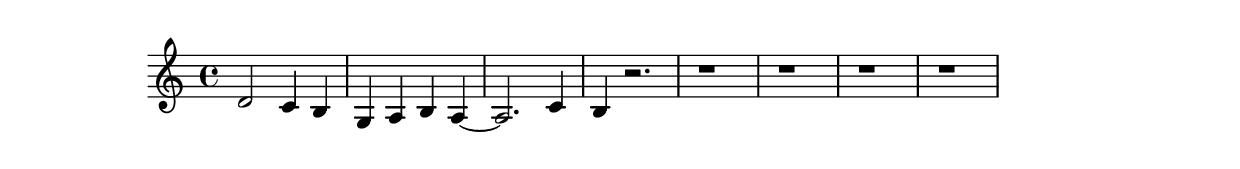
% 2016-08-25 02:20

\version "2.18.2"
\language "english"

\header {}

\layout {}

\paper {}

\score {
    \new Score <<
        \new Staff {
            {
                d'2
                c'4
                b4
                g4
                a4
                b4
                a4 ~
                a2.
                c'4
                b4
                r2.
                r1
                r1
                r1
                r1
            }
        }
    >>
}